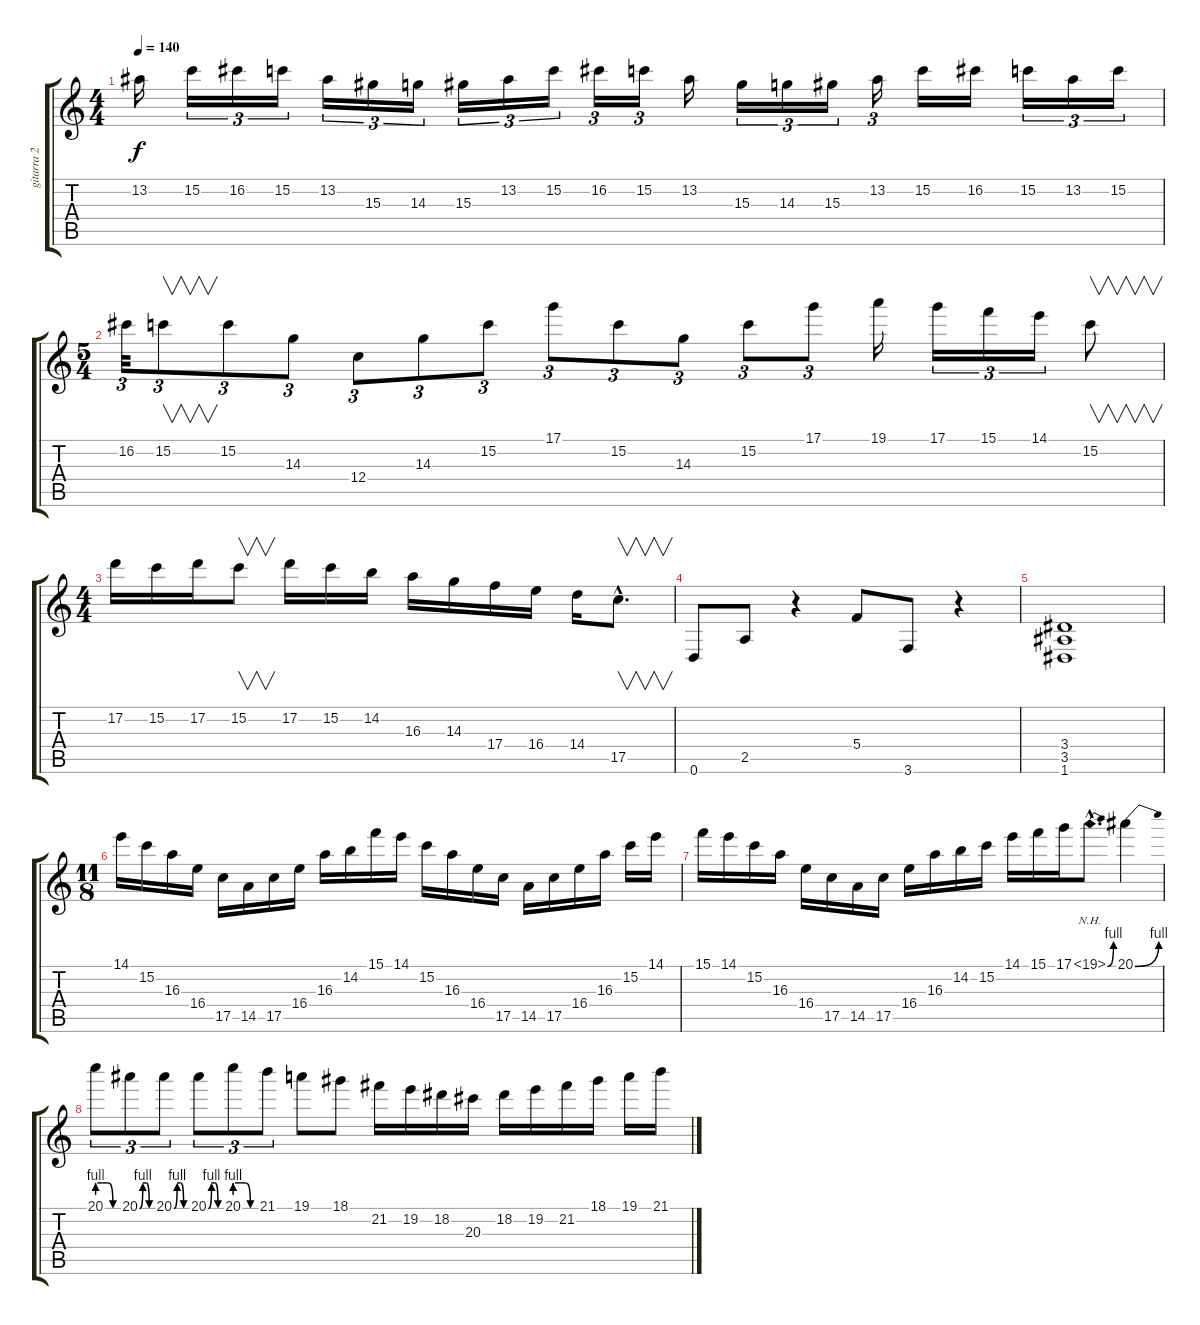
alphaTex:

\track ("gitarra 2" "gitarra 2") {instrument distortionguitar}
\staff {score tabs}
\tuning (D4 A3 F3 C3 G2 D2) {hide}
\ts (4 4)
\tempo 140
\clef g2
\ks c
13.2.16{dy f} 15.2.16{tu (3 2)} 16.2.16{tu (3 2)} 15.2.16{tu (3 2)} 13.2.16{tu (3 2)} 15.3.16{tu (3 2)} 14.3.16{tu (3 2)} 15.3.16{tu (3 2)} 13.2.16{tu (3 2)} 15.2.16{tu (3 2)} 16.2.16{tu (3 2)} 15.2.16{tu (3 2)} 13.2.16 15.3.16{tu (3 2)} 14.3.16{tu (3 2)} 15.3.16{tu (3 2)} 13.2.16{tu (3 2)} 15.2.16 16.2.16 15.2.16{tu (3 2)} 13.2.16{tu (3 2)} 15.2.16{tu (3 2)} |
\ts (5 4)
16.2.32{tu (3 2)} 15.2.8{v tu (3 2)} 15.2.8{tu (3 2)} 14.3.8{tu (3 2)} 12.4.8{tu (3 2)} 14.3.8{tu (3 2)} 15.2.8{tu (3 2)} 17.1.8{tu (3 2)} 15.2.8{tu (3 2)} 14.3.8{tu (3 2)} 15.2.8{tu (3 2)} 17.1.8{tu (3 2)} 19.1.16 17.1.16{tu (3 2)} 15.1.16{tu (3 2)} 14.1.16{tu (3 2)} 15.2.8{v} |
\ts (4 4)
17.2.16 15.2.16 17.2.16 15.2.8{v} 17.2.16 15.2.16 14.2.16 16.3.16 14.3.16 17.4.16 16.4.16 14.4.16 17.5{hac}.8{v d} |
0.6.8 2.5.8 r.4 5.4.8 3.6.8 r.4 |
(3.4 3.5 1.6).1 |
\ts (11 8)
14.1.16 15.2.16 16.3.16 16.4.16 17.5.16 14.5.16 17.5.16 16.4.16 16.3.16 14.2.16 15.1.16 14.1.16 15.2.16 16.3.16 16.4.16 17.5.16 14.5.16 17.5.16 16.4.16 16.3.16 15.2.16 14.1.16 |
15.1.16 14.1.16 15.2.16 16.3.16 16.4.16 17.5.16 14.5.16 17.5.16 16.4.16 16.3.16 14.2.16 15.2.16 14.1.16 15.1.16 17.1.16 19.1{be (bend 0 0 60 4) nh hac}.8{d} 20.1{be (bend 0 0 60 4)}.4 |
20.1{be (custom 0 4 15 4 30 4 45 0 60 0)}.8{tu (3 2)} 20.1{be (custom 0 0 15 4 30 4 45 0 60 0)}.8{tu (3 2)} 20.1{be (custom 0 0 15 4 30 4 45 0 60 0)}.8{tu (3 2)} 20.1{be (custom 0 0 15 4 30 4 45 0 60 0)}.8{tu (3 2)} 20.1{be (custom 0 4 15 4 30 4 45 0 60 0)}.8{tu (3 2)} 21.1.8{tu (3 2)} 19.1.8 18.1.8 21.2.16 19.2.16 18.2.16 20.3.16 18.2.16 19.2.16 21.2.16 18.1.16 19.1.16 21.1.16
